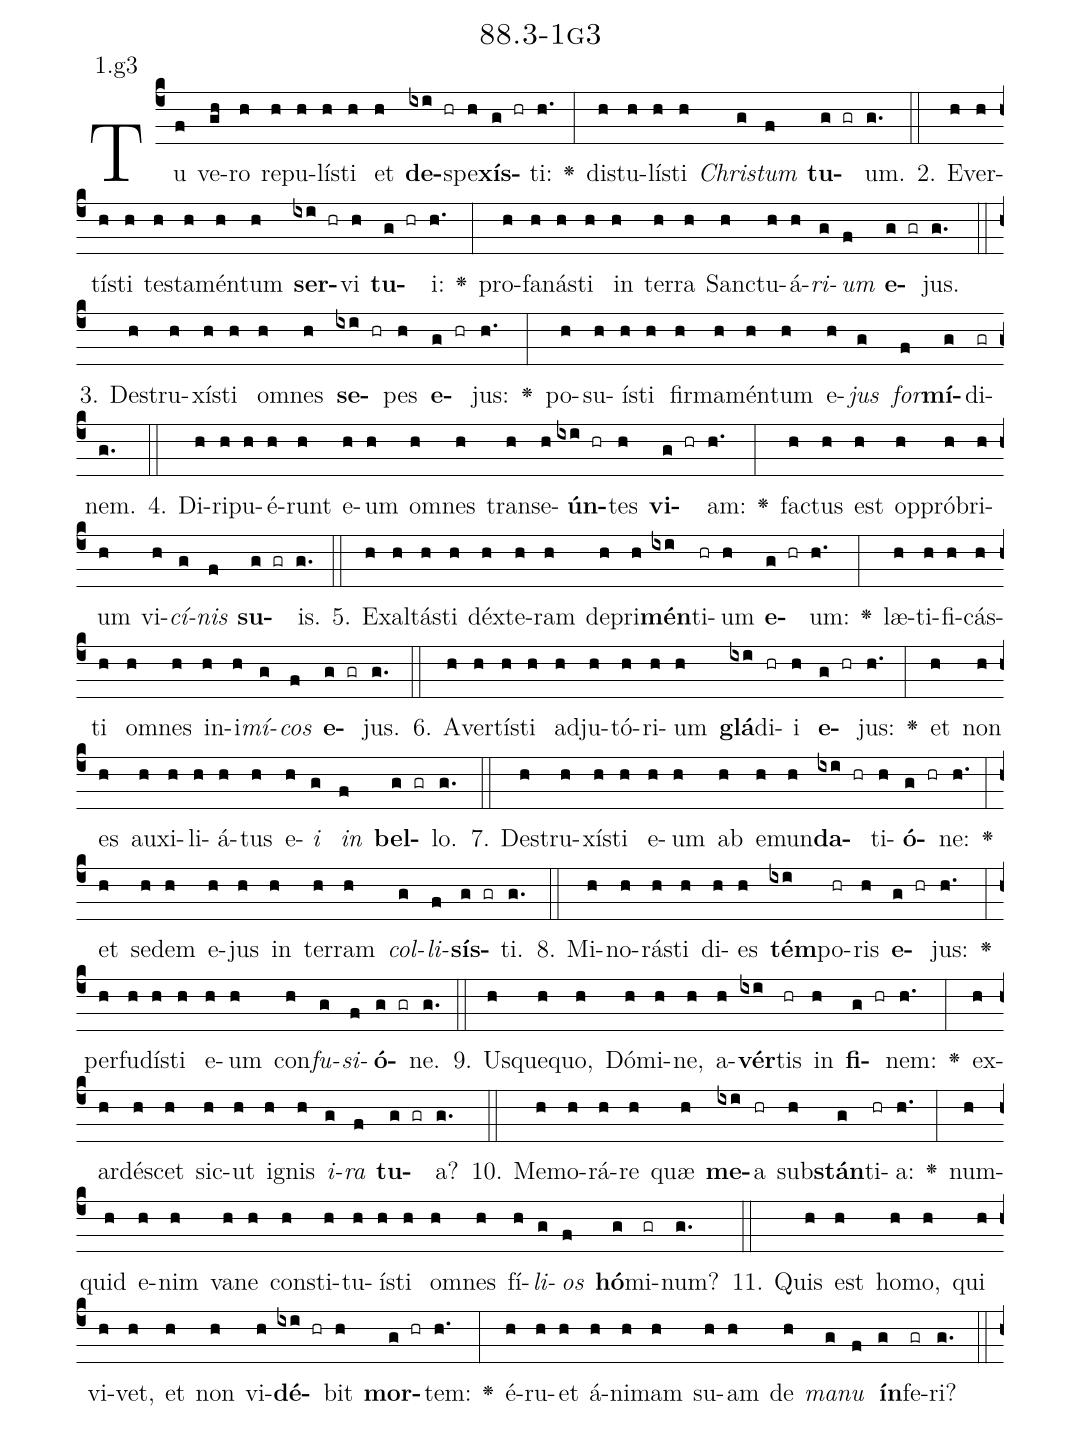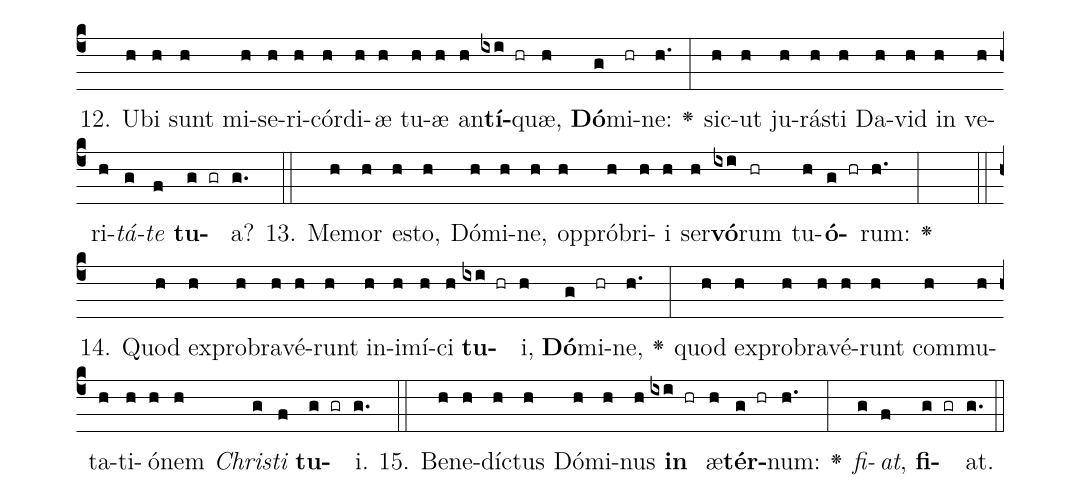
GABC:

name: 88.3-1g3;
annotation: 1.g3;
%%
(c4)Tu(f) ve(gh)ro(h) re(h)pu(h)lís(h)ti(h) et(h) <b>de</b>(ixi hr)spe(h)<b>xís</b>(g hr)ti:(h.) <v>\greheightstar</v>(:) dis(h)tu(h)lís(h)ti(h) <i>Chris</i>(g)<i>tum</i>(f) <b>tu</b>(g gr)um.(g.) (::)
2. E(h)ver(h)tís(h)ti(h) tes(h)ta(h)mén(h)tum(h) <b>ser</b>(ixi hr)vi(h) <b>tu</b>(g hr)i:(h.) <v>\greheightstar</v>(:) pro(h)fa(h)nás(h)ti(h) in(h) ter(h)ra(h) Sanc(h)tu(h)á(h)<i>ri</i>(g)<i>um</i>(f) <b>e</b>(g gr)jus.(g.) (::)
3. De(h)stru(h)xís(h)ti(h) om(h)nes(h) <b>se</b>(ixi hr)pes(h) <b>e</b>(g hr)jus:(h.) <v>\greheightstar</v>(:) po(h)su(h)ís(h)ti(h) fir(h)ma(h)mén(h)tum(h) e(h)<i>jus</i>(g) <i>for</i>(f)<b>mí</b>(g)di(gr)nem.(g.) (::)
4. Di(h)ri(h)pu(h)é(h)runt(h) e(h)um(h) om(h)nes(h) trans(h)e(h)<b>ún</b>(ixi hr)tes(h) <b>vi</b>(g hr)am:(h.) <v>\greheightstar</v>(:) fac(h)tus(h) est(h) op(h)pró(h)bri(h)um(h) vi(h)<i>cí</i>(g)<i>nis</i>(f) <b>su</b>(g gr)is.(g.) (::)
5. Ex(h)al(h)tás(h)ti(h) déx(h)te(h)ram(h) de(h)pri(h)<b>mén</b>(ixi)ti(hr)um(h) <b>e</b>(g hr)um:(h.) <v>\greheightstar</v>(:) læ(h)ti(h)fi(h)cás(h)ti(h) om(h)nes(h) in(h)i(h)<i>mí</i>(g)<i>cos</i>(f) <b>e</b>(g gr)jus.(g.) (::)
6. A(h)ver(h)tís(h)ti(h) ad(h)ju(h)tó(h)ri(h)um(h) <b>glá</b>(ixi)di(hr)i(h) <b>e</b>(g hr)jus:(h.) <v>\greheightstar</v>(:) et(h) non(h) es(h) au(h)xi(h)li(h)á(h)tus(h) e(h)<i>i</i>(g) <i>in</i>(f) <b>bel</b>(g gr)lo.(g.) (::)
7. De(h)stru(h)xís(h)ti(h) e(h)um(h) ab(h) e(h)mun(h)<b>da</b>(ixi hr)ti(h)<b>ó</b>(g hr)ne:(h.) <v>\greheightstar</v>(:) et(h) se(h)dem(h) e(h)jus(h) in(h) ter(h)ram(h) <i>col</i>(g)<i>li</i>(f)<b>sís</b>(g gr)ti.(g.) (::)
8. Mi(h)no(h)rás(h)ti(h) di(h)es(h) <b>tém</b>(ixi)po(hr)ris(h) <b>e</b>(g hr)jus:(h.) <v>\greheightstar</v>(:) per(h)fu(h)dís(h)ti(h) e(h)um(h) con(h)<i>fu</i>(g)<i>si</i>(f)<b>ó</b>(g gr)ne.(g.) (::)
9. Us(h)que(h)quo,(h) Dó(h)mi(h)ne,(h) a(h)<b>vér</b>(ixi)tis(hr) in(h) <b>fi</b>(g hr)nem:(h.) <v>\greheightstar</v>(:) ex(h)ar(h)dé(h)scet(h) sic(h)ut(h) i(h)gnis(h) <i>i</i>(g)<i>ra</i>(f) <b>tu</b>(g gr)a?(g.) (::)
10. Me(h)mo(h)rá(h)re(h) quæ(h) <b>me</b>(ixi)a(hr) sub(h)<b>stán</b>(g)ti(hr)a:(h.) <v>\greheightstar</v>(:) num(h)quid(h) e(h)nim(h) va(h)ne(h) con(h)sti(h)tu(h)ís(h)ti(h) om(h)nes(h) fí(h)<i>li</i>(g)<i>os</i>(f) <b>hó</b>(g)mi(gr)num?(g.) (::)
11. Quis(h) est(h) ho(h)mo,(h) qui(h) vi(h)vet,(h) et(h) non(h) vi(h)<b>dé</b>(ixi hr)bit(h) <b>mor</b>(g hr)tem:(h.) <v>\greheightstar</v>(:) é(h)ru(h)et(h) á(h)ni(h)mam(h) su(h)am(h) de(h) <i>ma</i>(g)<i>nu</i>(f) <b>ín</b>(g)fe(gr)ri?(g.) (::)
12. U(h)bi(h) sunt(h) mi(h)se(h)ri(h)cór(h)di(h)æ(h) tu(h)æ(h) an(h)<b>tí</b>(ixi hr)quæ,(h) <b>Dó</b>(g)mi(hr)ne:(h.) <v>\greheightstar</v>(:) sic(h)ut(h) ju(h)rás(h)ti(h) Da(h)vid(h) in(h) ve(h)ri(h)<i>tá</i>(g)<i>te</i>(f) <b>tu</b>(g gr)a?(g.) (::)
13. Me(h)mor(h) es(h)to,(h) Dó(h)mi(h)ne,(h) op(h)pró(h)bri(h)i(h) ser(h)<b>vó</b>(ixi)rum(hr) tu(h)<b>ó</b>(g hr)rum:(h.) <v>\greheightstar</v>(:)  (::)
14. Quod(h) ex(h)pro(h)bra(h)vé(h)runt(h) in(h)i(h)mí(h)ci(h) <b>tu</b>(ixi hr)i,(h) <b>Dó</b>(g)mi(hr)ne,(h.) <v>\greheightstar</v>(:) quod(h) ex(h)pro(h)bra(h)vé(h)runt(h) com(h)mu(h)ta(h)ti(h)ó(h)nem(h) <i>Chris</i>(g)<i>ti</i>(f) <b>tu</b>(g gr)i.(g.) (::)
15. Be(h)ne(h)díc(h)tus(h) Dó(h)mi(h)nus(h) <b>in</b>(ixi hr) æ(h)<b>tér</b>(g hr)num:(h.) <v>\greheightstar</v>(:) <i>fi</i>(g)<i>at</i>,(f) <b>fi</b>(g gr)at.(g.) (::)
